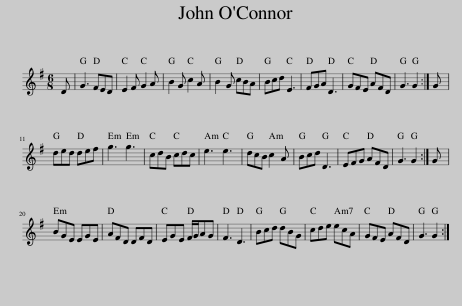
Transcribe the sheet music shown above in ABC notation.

X:1
L:1/8
M:6/8
I:linebreak $
K:G
V:1 treble
V:1
 D | G3 FED | E2 F G2 A | B2 G c2 A | B2 G cBA | %5
 Bcd E3 | FGA D3 | GFE AFD | G3 G2 :| G |$ %10
 ded def | g3 g3 | cdB cdc | e3 e3 | dcB c2 A | %15
 Bcd D3 | EFG AFD | G3 G2 :| G |$ BGE EGE | %20
 AFD DFD | EGE F/G/AG | F3 D3 | Bcd dBG | cde ecA | %25
 GFE AFD | G3 G2 :| %27
